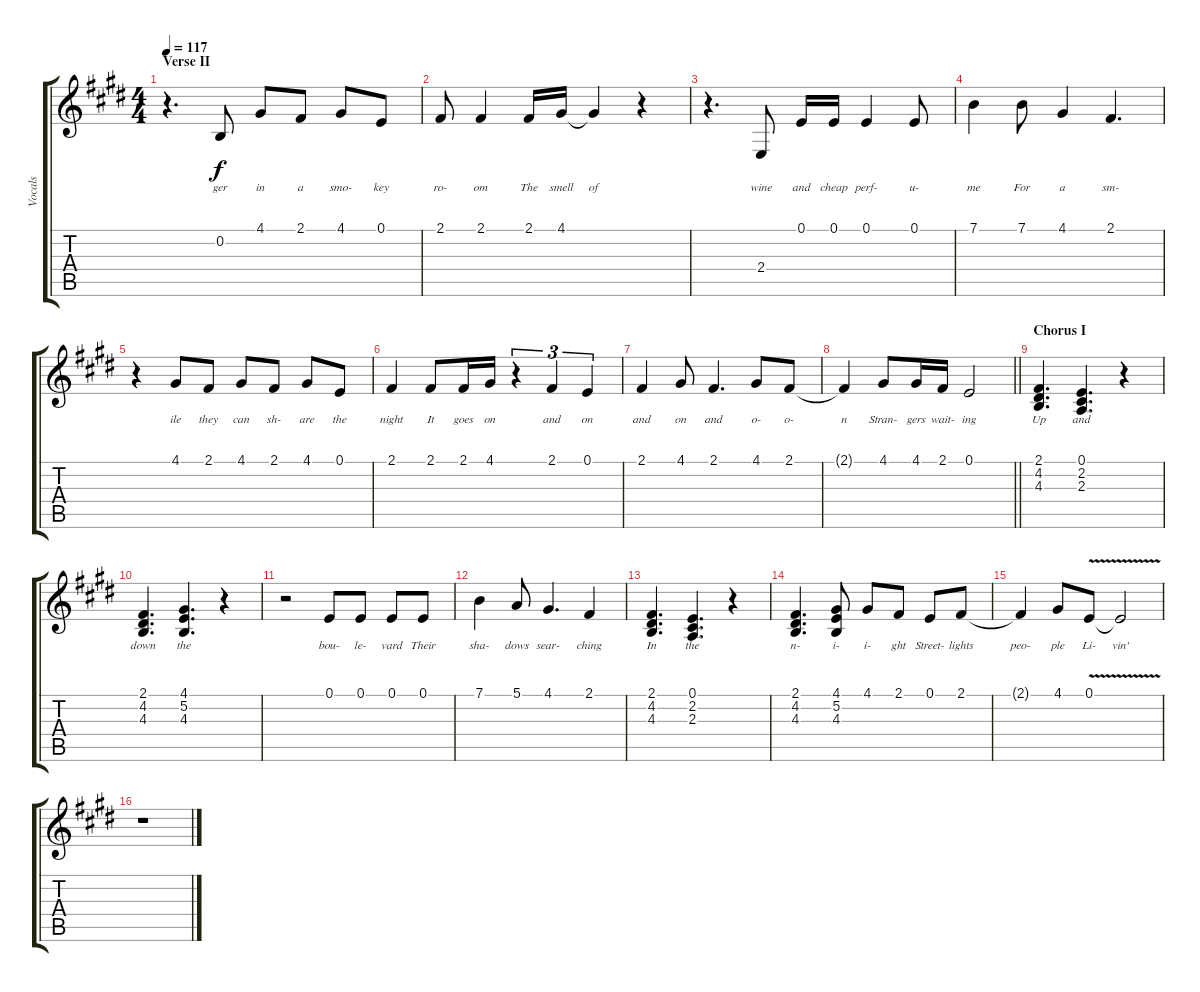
\track ("Vocals" "Vocals") {instrument altosax}
\staff {score tabs}
\tuning (E4 B3 G3 D3 A2 E2) {hide}
\ts (4 4)
\section ("" "Verse II")
\tempo 117
\clef g2
\ks c#minor
r.4{d dy f} 0.2.8{lyrics (0 "ger") lyrics (1 "") lyrics (2 "") lyrics (3 "") lyrics (4 "")} 4.1.8{lyrics (0 "in") lyrics (1 "") lyrics (2 "") lyrics (3 "") lyrics (4 "")} 2.1.8{lyrics (0 "a") lyrics (1 "") lyrics (2 "") lyrics (3 "") lyrics (4 "")} 4.1.8{lyrics (0 "smo-") lyrics (1 "") lyrics (2 "") lyrics (3 "") lyrics (4 "")} 0.1.8{lyrics (0 "key") lyrics (1 "") lyrics (2 "") lyrics (3 "") lyrics (4 "")} |
2.1.8{lyrics (0 "ro-") lyrics (1 "") lyrics (2 "") lyrics (3 "") lyrics (4 "")} 2.1.4{lyrics (0 "om") lyrics (1 "") lyrics (2 "") lyrics (3 "") lyrics (4 "")} 2.1.16{lyrics (0 "The") lyrics (1 "") lyrics (2 "") lyrics (3 "") lyrics (4 "")} 4.1.16{lyrics (0 "smell") lyrics (1 "") lyrics (2 "") lyrics (3 "") lyrics (4 "")} 4.1{t}.4{lyrics (0 "of") lyrics (1 "") lyrics (2 "") lyrics (3 "") lyrics (4 "")} r.4 |
r.4{d} 2.4.8{lyrics (0 "wine") lyrics (1 "") lyrics (2 "") lyrics (3 "") lyrics (4 "")} 0.1.16{lyrics (0 "and") lyrics (1 "") lyrics (2 "") lyrics (3 "") lyrics (4 "")} 0.1.16{lyrics (0 "cheap") lyrics (1 "") lyrics (2 "") lyrics (3 "") lyrics (4 "")} 0.1.4{lyrics (0 "perf-") lyrics (1 "") lyrics (2 "") lyrics (3 "") lyrics (4 "")} 0.1.8{lyrics (0 "u-") lyrics (1 "") lyrics (2 "") lyrics (3 "") lyrics (4 "")} |
7.1.4{lyrics (0 "me") lyrics (1 "") lyrics (2 "") lyrics (3 "") lyrics (4 "")} 7.1.8{lyrics (0 "For") lyrics (1 "") lyrics (2 "") lyrics (3 "") lyrics (4 "")} 4.1.4{lyrics (0 "a") lyrics (1 "") lyrics (2 "") lyrics (3 "") lyrics (4 "")} 2.1.4{d lyrics (0 "sm-") lyrics (1 "") lyrics (2 "") lyrics (3 "") lyrics (4 "")} |
r.4 4.1.8{lyrics (0 "ile") lyrics (1 "") lyrics (2 "") lyrics (3 "") lyrics (4 "")} 2.1.8{lyrics (0 "they") lyrics (1 "") lyrics (2 "") lyrics (3 "") lyrics (4 "")} 4.1.8{lyrics (0 "can") lyrics (1 "") lyrics (2 "") lyrics (3 "") lyrics (4 "")} 2.1.8{lyrics (0 "sh-") lyrics (1 "") lyrics (2 "") lyrics (3 "") lyrics (4 "")} 4.1.8{lyrics (0 "are") lyrics (1 "") lyrics (2 "") lyrics (3 "") lyrics (4 "")} 0.1.8{lyrics (0 "the") lyrics (1 "") lyrics (2 "") lyrics (3 "") lyrics (4 "")} |
2.1.4{lyrics (0 "night") lyrics (1 "") lyrics (2 "") lyrics (3 "") lyrics (4 "")} 2.1.8{lyrics (0 "It") lyrics (1 "") lyrics (2 "") lyrics (3 "") lyrics (4 "")} 2.1.16{lyrics (0 "goes") lyrics (1 "") lyrics (2 "") lyrics (3 "") lyrics (4 "")} 4.1.16{lyrics (0 "on") lyrics (1 "") lyrics (2 "") lyrics (3 "") lyrics (4 "")} r.4{tu (3 2)} 2.1.4{tu (3 2) lyrics (0 "and") lyrics (1 "") lyrics (2 "") lyrics (3 "") lyrics (4 "")} 0.1.4{tu (3 2) lyrics (0 "on") lyrics (1 "") lyrics (2 "") lyrics (3 "") lyrics (4 "")} |
2.1.4{lyrics (0 "and") lyrics (1 "") lyrics (2 "") lyrics (3 "") lyrics (4 "")} 4.1.8{lyrics (0 "on") lyrics (1 "") lyrics (2 "") lyrics (3 "") lyrics (4 "")} 2.1.4{d lyrics (0 "and") lyrics (1 "") lyrics (2 "") lyrics (3 "") lyrics (4 "")} 4.1.8{lyrics (0 "o-") lyrics (1 "") lyrics (2 "") lyrics (3 "") lyrics (4 "")} 2.1.8{lyrics (0 "o-") lyrics (1 "") lyrics (2 "") lyrics (3 "") lyrics (4 "")} |
\barLineRight lightlight
2.1{t}.4{lyrics (0 "n") lyrics (1 "") lyrics (2 "") lyrics (3 "") lyrics (4 "")} 4.1.8{lyrics (0 "Stran-") lyrics (1 "") lyrics (2 "") lyrics (3 "") lyrics (4 "")} 4.1.16{lyrics (0 "gers") lyrics (1 "") lyrics (2 "") lyrics (3 "") lyrics (4 "")} 2.1.16{lyrics (0 "wait-") lyrics (1 "") lyrics (2 "") lyrics (3 "") lyrics (4 "")} 0.1.2{lyrics (0 "ing") lyrics (1 "") lyrics (2 "") lyrics (3 "") lyrics (4 "")} |
\section ("" "Chorus I")
(2.1 4.2 4.3).4{d lyrics (0 "Up") lyrics (1 "") lyrics (2 "") lyrics (3 "") lyrics (4 "")} (0.1 2.2 2.3).4{d lyrics (0 "and") lyrics (1 "") lyrics (2 "") lyrics (3 "") lyrics (4 "")} r.4 |
(2.1 4.2 4.3).4{d lyrics (0 "down") lyrics (1 "") lyrics (2 "") lyrics (3 "") lyrics (4 "")} (4.1 5.2 4.3).4{d lyrics (0 "the") lyrics (1 "") lyrics (2 "") lyrics (3 "") lyrics (4 "")} r.4 |
r.2 0.1.8{lyrics (0 "bou-") lyrics (1 "") lyrics (2 "") lyrics (3 "") lyrics (4 "")} 0.1.8{lyrics (0 "le-") lyrics (1 "") lyrics (2 "") lyrics (3 "") lyrics (4 "")} 0.1.8{lyrics (0 "vard") lyrics (1 "") lyrics (2 "") lyrics (3 "") lyrics (4 "")} 0.1.8{lyrics (0 "Their") lyrics (1 "") lyrics (2 "") lyrics (3 "") lyrics (4 "")} |
7.1.4{lyrics (0 "sha-") lyrics (1 "") lyrics (2 "") lyrics (3 "") lyrics (4 "")} 5.1.8{lyrics (0 "dows") lyrics (1 "") lyrics (2 "") lyrics (3 "") lyrics (4 "")} 4.1.4{d lyrics (0 "sear-") lyrics (1 "") lyrics (2 "") lyrics (3 "") lyrics (4 "")} 2.1.4{lyrics (0 "ching") lyrics (1 "") lyrics (2 "") lyrics (3 "") lyrics (4 "")} |
(2.1 4.2 4.3).4{d lyrics (0 "In") lyrics (1 "") lyrics (2 "") lyrics (3 "") lyrics (4 "")} (0.1 2.2 2.3).4{d lyrics (0 "the") lyrics (1 "") lyrics (2 "") lyrics (3 "") lyrics (4 "")} r.4 |
(2.1 4.2 4.3).4{d lyrics (0 "n-") lyrics (1 "") lyrics (2 "") lyrics (3 "") lyrics (4 "")} (4.1 5.2 4.3).8{lyrics (0 "i-") lyrics (1 "") lyrics (2 "") lyrics (3 "") lyrics (4 "")} 4.1.8{lyrics (0 "i-") lyrics (1 "") lyrics (2 "") lyrics (3 "") lyrics (4 "")} 2.1.8{lyrics (0 "ght") lyrics (1 "") lyrics (2 "") lyrics (3 "") lyrics (4 "")} 0.1.8{lyrics (0 "Street-") lyrics (1 "") lyrics (2 "") lyrics (3 "") lyrics (4 "")} 2.1.8{lyrics (0 "lights") lyrics (1 "") lyrics (2 "") lyrics (3 "") lyrics (4 "")} |
2.1{t}.4{lyrics (0 "peo-") lyrics (1 "") lyrics (2 "") lyrics (3 "") lyrics (4 "")} 4.1.8{lyrics (0 "ple") lyrics (1 "") lyrics (2 "") lyrics (3 "") lyrics (4 "")} 0.1{v}.8{lyrics (0 "Li-") lyrics (1 "") lyrics (2 "") lyrics (3 "") lyrics (4 "")} 0.1{t}.2{lyrics (0 "vin'") lyrics (1 "") lyrics (2 "") lyrics (3 "") lyrics (4 "")} |
r.1
